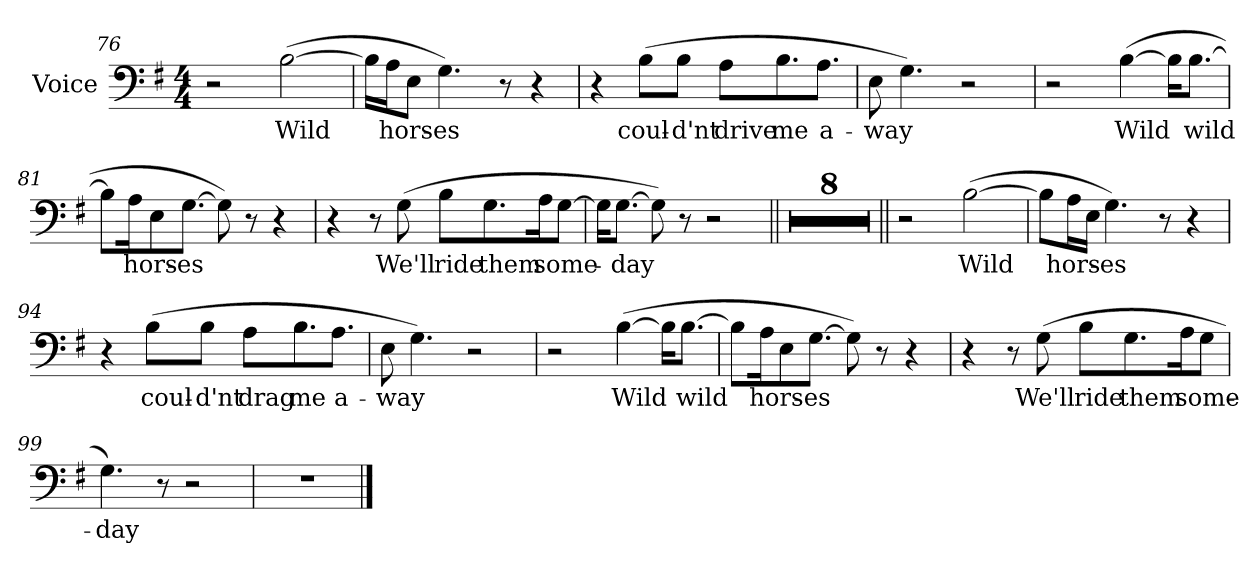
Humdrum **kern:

**kern	**text
*part1	*part1
*staff1	*staff1
*I"Voice	*
*I'Voice	*
*clefF4	*
*k[f#]	*
*G:	*
*M4/4	*
=76	=76
2r	.
!	!LO:LY:b:color=#000000
([2Bi\	Wild
=77	=77
16Bi\LL]	.
!	!LO:LY:b:color=#000000
16Ai\J	hors-
8Ei\J	.
!	!LO:LY:b:color=#000000
4.Gi\)	-es
8r	.
4r	.
!!LO:LB:g=z
=78	=78
4r	.
!	!LO:LY:b:color=#000000
(8Bi\L	coul-
!	!LO:LY:b:color=#000000
8Bi\J	-d'nt
!	!LO:LY:b:color=#000000
8Ai\L	drive
!	!LO:LY:b:color=#000000
8.Bi\	me
!	!LO:LY:b:color=#000000
8.Ai\J	a-
=79	=79
!	!LO:LY:b:color=#000000
8Ei\	-way
4.Gi\)	.
2r	.
=80	=80
2r	.
!	!LO:LY:b:color=#000000
([4Bi\	Wild
16Bi\KL]	.
!	!LO:LY:b:color=#000000
[8.Bi\J	wild
=81	=81
8Bi\L]	.
!	!LO:LY:b:color=#000000
16Ai\k	hors-
8Ei\	.
!	!LO:LY:b:color=#000000
[8.Gi\J	-es
8Gi\])	.
8r	.
4r	.
!!LO:LB:g=z
=82	=82
4r	.
8r	.
!	!LO:LY:b:color=#000000
(8Gi\	We'll
!	!LO:LY:b:color=#000000
8Bi\L	ride
!	!LO:LY:b:color=#000000
8.Gi\	them
!	!LO:LY:b:color=#000000
16Ai\k	some-
[8Gi\J	.
=83	=83
16Gi\KL]	.
!	!LO:LY:b:color=#000000
[8.Gi\J	-day
8Gi\])	.
8r	.
2r	.
=84||	=84||
1r	.
=85	=85
1r	.
=86	=86
1r	.
=87	=87
1r	.
=88	=88
1r	.
!!LO:PB:g=z
=89	=89
1r	.
=90	=90
1r	.
=91	=91
1r	.
=92||	=92||
2r	.
!	!LO:LY:b:color=#000000
([2Bi\	Wild
=93	=93
8Bi\L]	.
!	!LO:LY:b:color=#000000
16Ai\L	hors-
16Ei\JJ	.
!	!LO:LY:b:color=#000000
4.Gi\)	-es
8r	.
4r	.
=94	=94
4r	.
!	!LO:LY:b:color=#000000
(8Bi\L	coul-
!	!LO:LY:b:color=#000000
8Bi\J	-d'nt
!	!LO:LY:b:color=#000000
8Ai\L	drag
!	!LO:LY:b:color=#000000
8.Bi\	me
!	!LO:LY:b:color=#000000
8.Ai\J	a-
!!LO:LB:g=z
=95	=95
!	!LO:LY:b:color=#000000
8Ei\	-way
4.Gi\)	.
2r	.
=96	=96
2r	.
!	!LO:LY:b:color=#000000
([4Bi\	Wild
16Bi\KL]	.
!	!LO:LY:b:color=#000000
[8.Bi\J	wild
=97	=97
8Bi\L]	.
!	!LO:LY:b:color=#000000
16Ai\k	hors-
8Ei\	.
!	!LO:LY:b:color=#000000
[8.Gi\J	-es
8Gi\])	.
8r	.
4r	.
!!LO:LB:g=z
=98	=98
4r	.
8r	.
!	!LO:LY:b:color=#000000
(8Gi\	We'll
!	!LO:LY:b:color=#000000
8Bi\L	ride
!	!LO:LY:b:color=#000000
8.Gi\	them
!	!LO:LY:b:color=#000000
16Ai\k	some-
8Gi\J	.
=99	=99
!	!LO:LY:b:color=#000000
4.Gi\)	-day
8r	.
2r	.
=100	=100
1r	.
==	==
*-	*-
